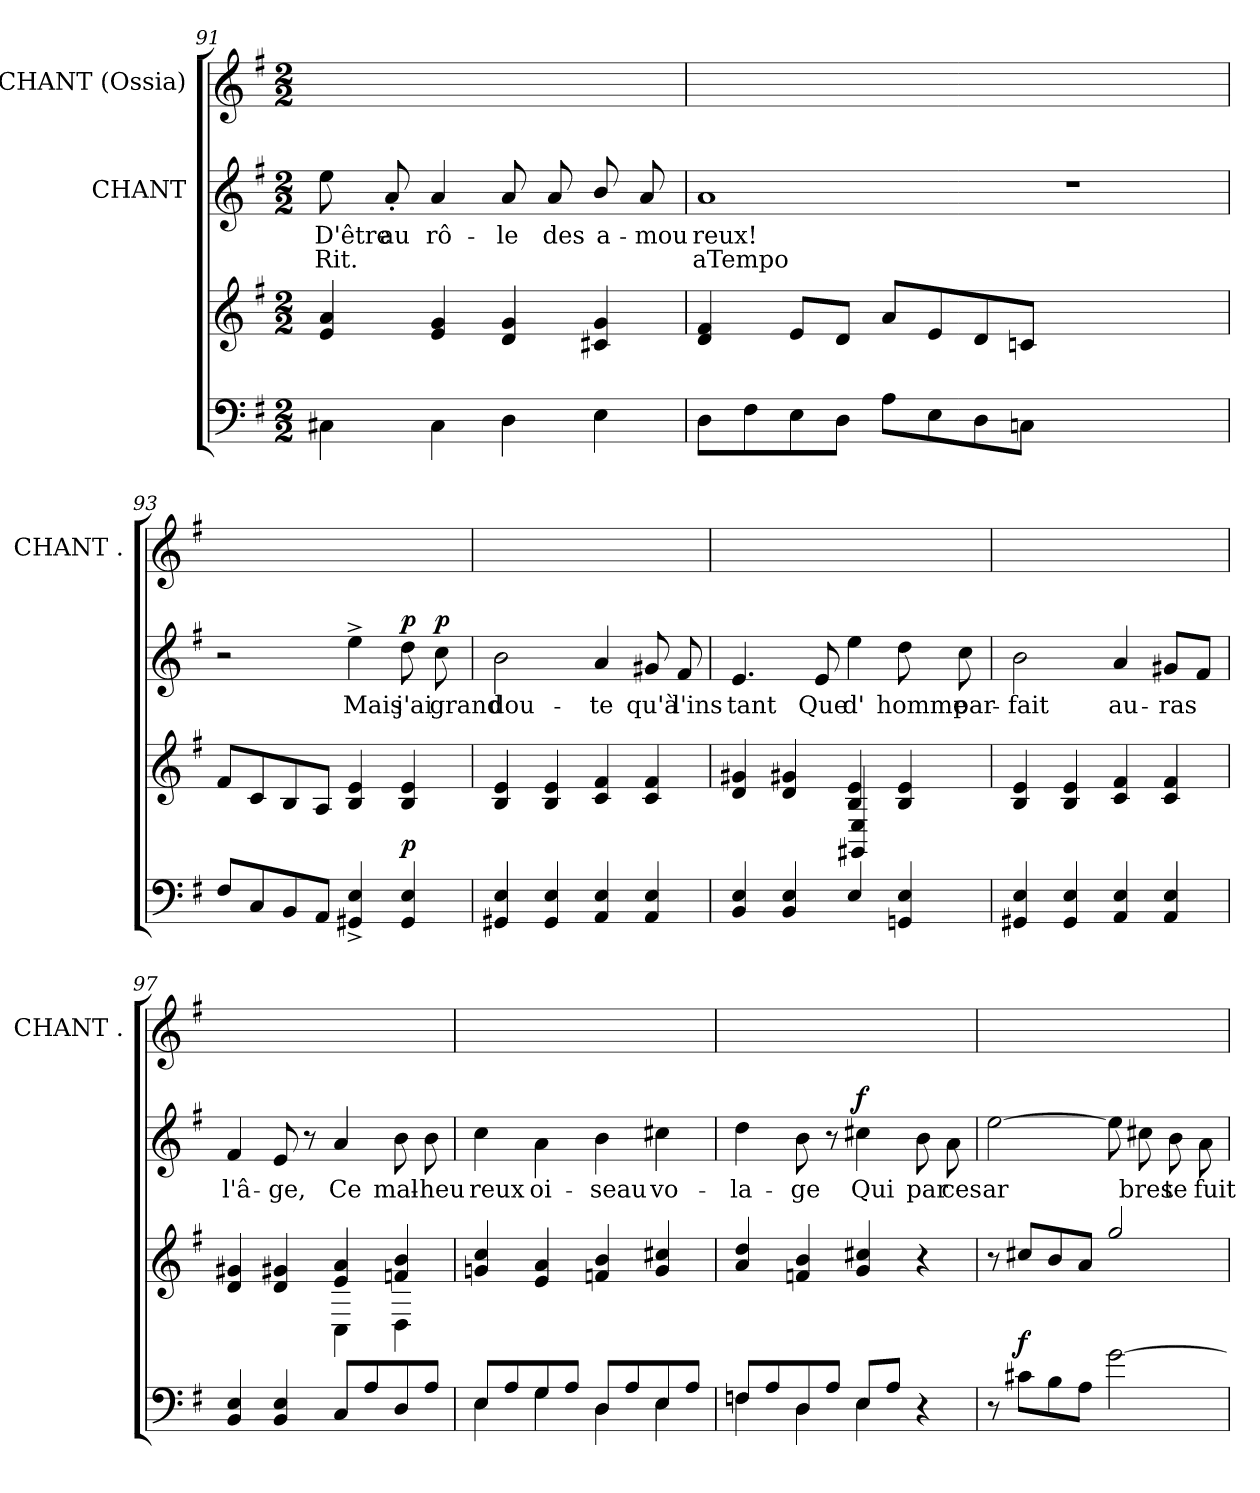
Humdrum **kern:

**kern	**kern	**dynam	**kern	**text	**text	**dynam	**kern
*part3	*part3	*part3	*part2	*part2	*part2	*part2	*part1
*staff4	*staff3	*staff3/4	*staff2	*staff2	*staff2	*staff2	*staff1
*	*	*	*I"CHANT	*	*	*	*I"CHANT (Ossia)
*	*	*	*	*	*	*	*I'CHANT .
*clefF4	*clefG2	*	*clefG2	*	*	*	*clefG2
*k[f#]	*k[f#]	*	*k[f#]	*	*	*	*k[f#]
*M2/2	*M2/2	*	*M2/2	*	*	*	*M2/2
=91	=91	=91	=91	=91	=91	=91	=91
4C#Xi\	4aj/ 4ej/	.	8eej\	D'être	Rit.	.	1ryy
.	.	.	8a'>'>j/	au	.	.	.
4C#i\	4gj/ 4ej/	.	4aj/	rô-	.	.	.
4Di\	4gj/ 4dj/	.	8aj/	le	.	.	.
.	.	.	8aj/	des	.	.	.
4Ei\	4gj/ 4c#Xj/	.	8bj/	a-	.	.	.
.	.	.	8aj/	mou	.	.	.
=92	=92	=92	=92	=92	=92	=92	=92
8Di\L	4f#j/ 4dj/	.	1aj/	reux!	aTempo	.	1ryy
8F#i\	.	.	.	.	.	.	.
8Ei\	8ej/L	.	.	.	.	.	.
8Di\J	8dj/J	.	.	.	.	.	.
8Ai\L	8aj/L	.	.	.	.	.	.
8Ei\	8ej/	.	.	.	.	.	.
8Di\	8dj/	.	.	.	.	.	.
8Cni\J	8cnj/J	.	.	.	.	.	.
1ryy	1ryy	.	1r	.	.	.	1ryy
!!LO:LB:g=z
=93	=93	=93	=93	=93	=93	=93	=93
8F#i/L	8f#j/L	.	2r	.	.	.	1ryy
8Ci/	8cj/	.	.	.	.	.	.
8BBi/	8Bj/	.	.	.	.	.	.
8AAi/J	8Aj/J	.	.	.	.	.	.
4Ei^>/ 4GG#Xi^>/	4ej/ 4Bj/	.	4ee^>j\	Mais	.	.	.
!	!	!LO:DY:a=2	!	!	!	!LO:DY:a	!
4Ei/ 4GG#i/	4ej/ 4Bj/	p	8ddj\	j'ai	.	p	.
!	!	!	!	!	!	!LO:DY:a	!
.	.	.	8ccj\	grand	.	p	.
=94	=94	=94	=94	=94	=94	=94	=94
4Ei/ 4GG#Xi/	4ej/ 4Bj/	.	2bj\	dou-	.	.	1ryy
4Ei/ 4GG#i/	4ej/ 4Bj/	.	.	.	.	.	.
4Ei/ 4AAi/	4f#j/ 4cj/	.	4aj/	te	.	.	.
4Ei/ 4AAi/	4f#j/ 4cj/	.	8g#Xj/	qu'à	.	.	.
.	.	.	8f#j/	l'ins	.	.	.
=95	=95	=95	=95	=95	=95	=95	=95
*	*^	*	*	*	*	*	*
4Ei/ 4BBi/	4g#Xj/ 4dj/	4ryy	.	4.ej/	tant	.	.	1ryy
4BBi/ 4Ei/	4g#Xj/ 4dj/	8ryy	.	.	.	.	.	.
.	.	8ryy	.	8ej/	Que	.	.	.
4Ei/	4ej/ 4Bj/	4EZ/ 4GG#XZ/	.	4eej\	d'	.	.	.
4Ei/ 4GGni/	4ej/ 4Bj/	4ryy	.	8ddj\	homme	.	.	.
.	.	.	.	8ccj\	par-	.	.	.
*	*v	*v	*	*	*	*	*	*
=96	=96	=96	=96	=96	=96	=96	=96
4Ei/ 4GG#Xi/	4ej/ 4Bj/	.	2bj\	fait	.	.	1ryy
4Ei/ 4GG#i/	4ej/ 4Bj/	.	.	.	.	.	.
4Ei/ 4AAi/	4f#j/ 4cj/	.	4aj/	au-	.	.	.
4Ei/ 4AAi/	4f#j/ 4cj/	.	8g#Xj/L	ras	.	.	.
.	.	.	8f#j/J	.	.	.	.
!!LO:LB:g=z
=97	=97	=97	=97	=97	=97	=97	=97
*	*^	*	*	*	*	*	*
4BBi/ 4Ei/	4g#Xj/ 4dj/	4ryy	.	4f#j/	l'â-	.	.	1ryy
4Ei/ 4BBi/	4g#Xj/ 4dj/	8ryy	.	8ej/	ge,	.	.	.
.	.	8ryy	.	8r	.	.	.	.
8Ci/L	4aj/ 4ej/	4CZ\	.	4aj/	Ce	.	.	.
8Ai/	.	.	.	.	.	.	.	.
8Di/	4bj/ 4fnj/	4DZ\	.	8bj\	mal-	.	.	.
8Ai/J	.	.	.	8bj\	heu	.	.	.
*	*v	*v	*	*	*	*	*	*
=98	=98	=98	=98	=98	=98	=98	=98
*^	*	*	*	*	*	*	*
8Ei/L	4EZ\	4ccj/ 4gnj/	.	4ccj\	reux	.	.	1ryy
8Ai/	.	.	.	.	.	.	.	.
8Gi/	4GZ\	4aj/ 4ej/	.	4aj\	oi-	.	.	.
8Ai/J	.	.	.	.	.	.	.	.
8Di/L	4DZ\	4fnj/ 4bj/	.	4bj\	seau	.	.	.
8Ai/	.	.	.	.	.	.	.	.
8Ei/	4EZ\	4cc#Xj/ 4gj/	.	4cc#Xj\	vo-	.	.	.
8Ai/J	.	.	.	.	.	.	.	.
=99	=99	=99	=99	=99	=99	=99	=99	=99
8Fni/L	4FnZ\	4ddj/ 4aj/	.	4ddj\	la-	.	.	1ryy
8Ai/	.	.	.	.	.	.	.	.
8Di/	4DZ\	4bj/ 4fnj/	.	8bj\	ge	.	.	.
8Ai/J	.	.	.	8r	.	.	.	.
!	!	!	!	!	!	!	!LO:DY:a	!
8Ei/L	4EZ\	4cc#Xj/ 4gj/	.	4cc#Xj\	Qui	.	f	.
8Ai/J	.	.	.	.	.	.	.	.
4r	4ryy	4r	.	8bj\	par	.	.	.
.	.	.	.	8aj\	ces	.	.	.
*v	*v	*	*	*	*	*	*	*
=100	=100	=100	=100	=100	=100	=100	=100
8r	8r	.	[2eej\	ar	.	.	1ryy
!	!	!LO:DY:a=2	!	!	!	!	!
8c#Xi\L	8cc#Xj/L	f	.	.	.	.	.
8Bi\	8bj/	.	.	.	.	.	.
8Ai\J	8aj/J	.	.	.	.	.	.
[2gi\	2ggj/	.	8eej\]	.	.	.	.
.	.	.	8cc#Xj\	bres	.	.	.
.	.	.	8bj\	te	.	.	.
.	.	.	8aj\	fuit	.	.	.
=	=	=	=	=	=	=	=
*-	*-	*-	*-	*-	*-	*-	*-
